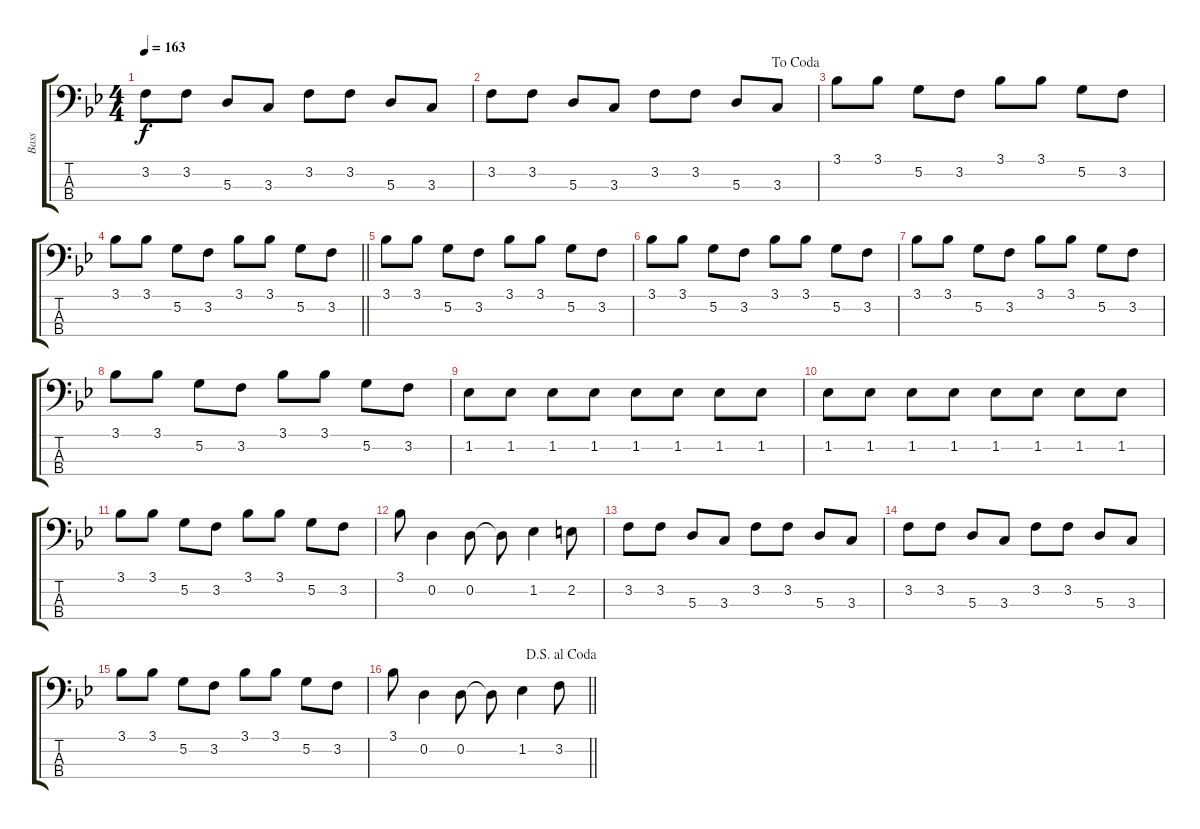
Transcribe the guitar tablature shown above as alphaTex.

\track ("Bass" "Bass") {instrument electricbassfinger}
\staff {score tabs}
\tuning (G2 D2 A1 E1) {hide}
\ts (4 4)
\tempo 163
\clef f4
\ks bb
3.2.8{dy f} 3.2.8 5.3.8 3.3.8 3.2.8 3.2.8 5.3.8 3.3.8 |
\jump dacoda
3.2.8 3.2.8 5.3.8 3.3.8 3.2.8 3.2.8 5.3.8 3.3.8 |
3.1.8 3.1.8 5.2.8 3.2.8 3.1.8 3.1.8 5.2.8 3.2.8 |
\barLineRight lightlight
3.1.8 3.1.8 5.2.8 3.2.8 3.1.8 3.1.8 5.2.8 3.2.8 |
3.1.8 3.1.8 5.2.8 3.2.8 3.1.8 3.1.8 5.2.8 3.2.8 |
3.1.8 3.1.8 5.2.8 3.2.8 3.1.8 3.1.8 5.2.8 3.2.8 |
3.1.8 3.1.8 5.2.8 3.2.8 3.1.8 3.1.8 5.2.8 3.2.8 |
3.1.8 3.1.8 5.2.8 3.2.8 3.1.8 3.1.8 5.2.8 3.2.8 |
1.2.8 1.2.8 1.2.8 1.2.8 1.2.8 1.2.8 1.2.8 1.2.8 |
1.2.8 1.2.8 1.2.8 1.2.8 1.2.8 1.2.8 1.2.8 1.2.8 |
3.1.8 3.1.8 5.2.8 3.2.8 3.1.8 3.1.8 5.2.8 3.2.8 |
3.1.8 0.2.4 0.2.8 0.2{t}.8 1.2.4 2.2.8 |
3.2.8 3.2.8 5.3.8 3.3.8 3.2.8 3.2.8 5.3.8 3.3.8 |
3.2.8 3.2.8 5.3.8 3.3.8 3.2.8 3.2.8 5.3.8 3.3.8 |
3.1.8 3.1.8 5.2.8 3.2.8 3.1.8 3.1.8 5.2.8 3.2.8 |
\jump dalsegnoalcoda
\barLineRight lightlight
3.1.8 0.2.4 0.2.8 0.2{t}.8 1.2.4 3.2.8
